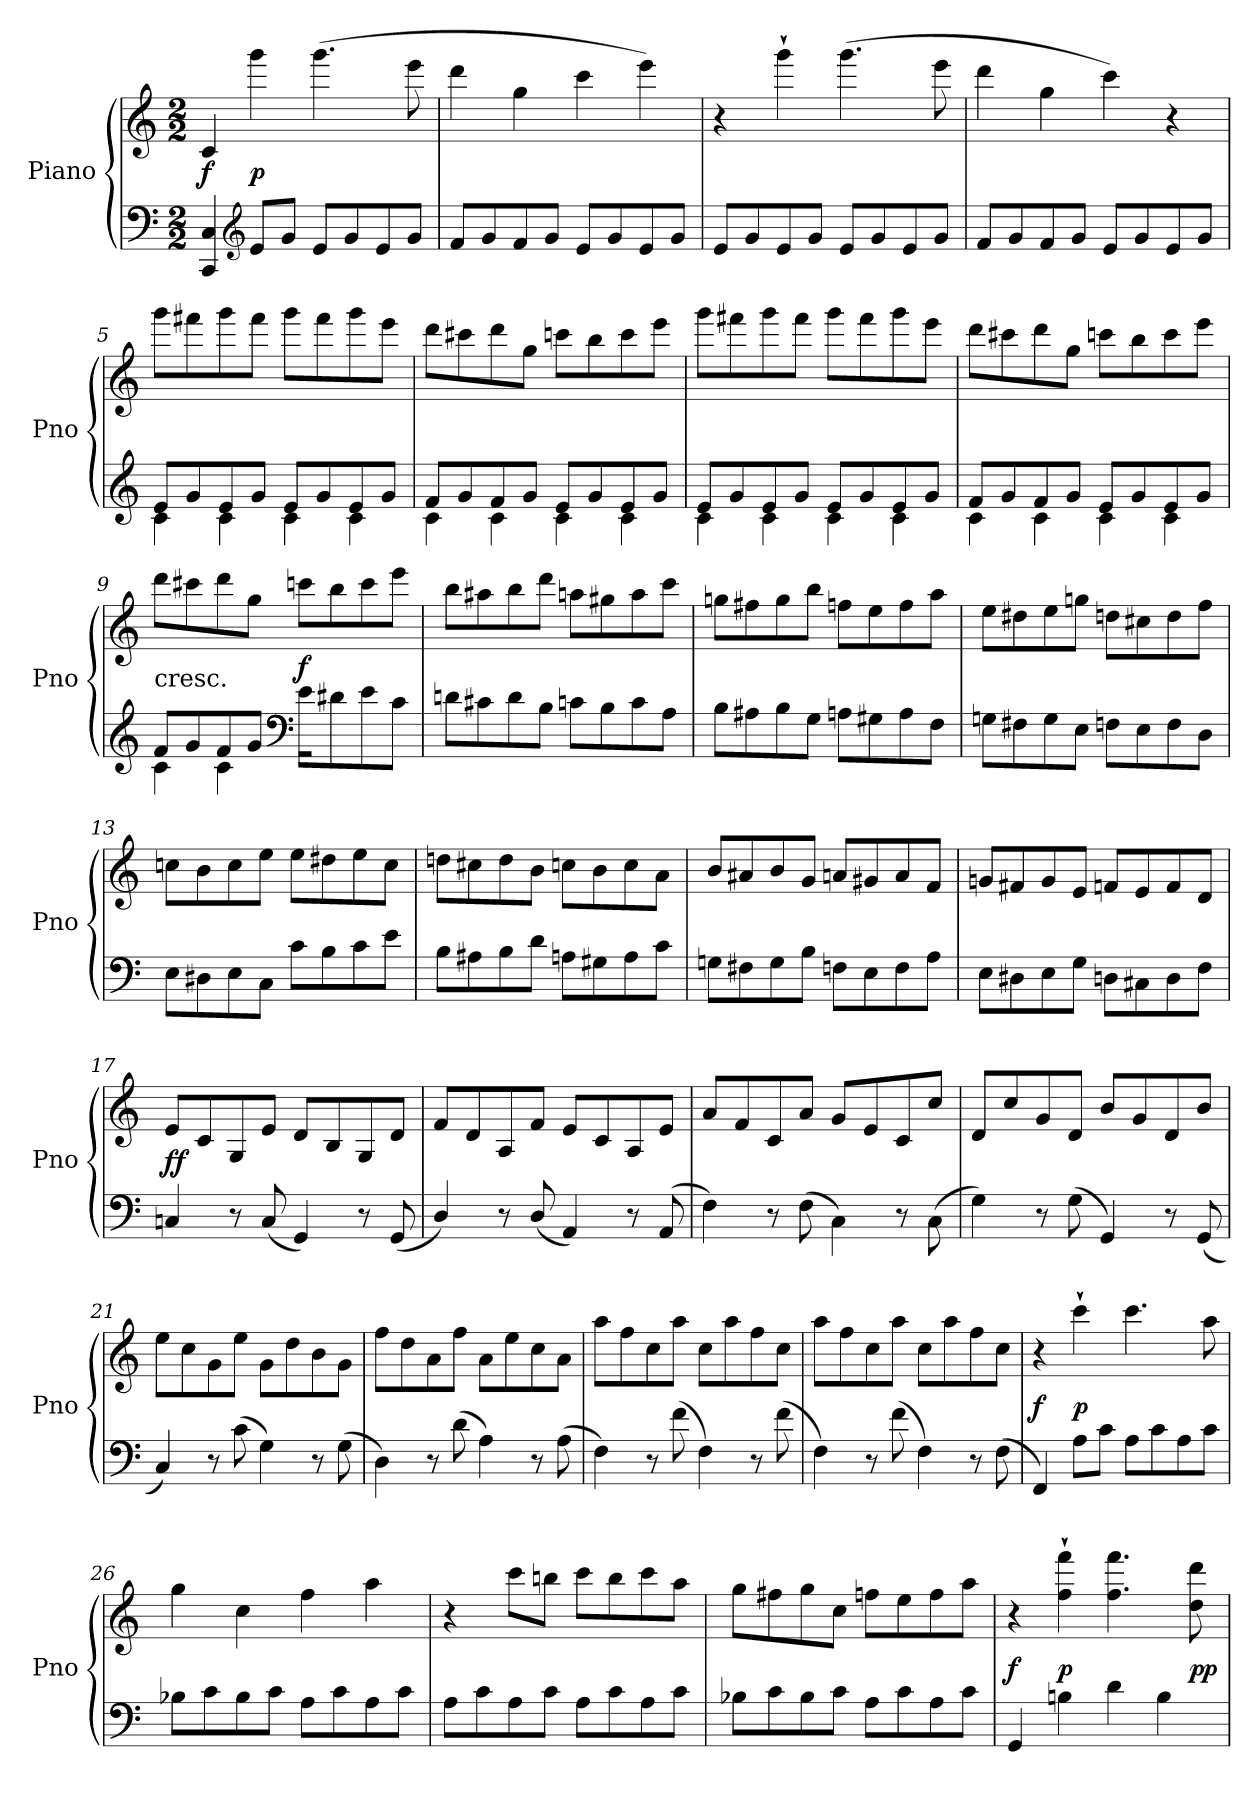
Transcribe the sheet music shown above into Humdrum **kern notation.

**kern	**kern	**dynam
*part1	*part1	*part1
*staff2	*staff1	*staff1/2
*I"Piano	*	*
*I'Pno	*	*
*clefF4	*clefG2	*
*k[]	*k[]	*
*C:	*C:	*
*M2/2	*M2/2	*
*MM220	*MM220	*
=1	=1	=1
4CC/ 4C/	4c/	f
*clefG2	*	*
8e/L	4ggg\	p
8g/J	.	.
8e/L	(4.ggg\	.
8g/	.	.
8e/	.	.
8g/J	8eee\	.
=2	=2	=2
8f/L	4ddd\	.
8g/	.	.
8f/	4gg\	.
8g/J	.	.
8e/L	4ccc\	.
8g/	.	.
8e/	4eee\)	.
8g/J	.	.
=3	=3	=3
8e/L	4r	.
8g/	.	.
8e/	4ggg`\	.
8g/J	.	.
8e/L	(4.ggg\	.
8g/	.	.
8e/	.	.
8g/J	8eee\	.
=4	=4	=4
8f/L	4ddd\	.
8g/	.	.
8f/	4gg\	.
8g/J	.	.
8e/L	4ccc\)	.
8g/	.	.
8e/	4r	.
8g/J	.	.
=5	=5	=5
*^	*	*
8e/L	4c\	8ggg\L	.
8g/	.	8fff#X\	.
8e/	4c\	8ggg\	.
8g/J	.	8fff#\J	.
8e/L	4c\	8ggg\L	.
8g/	.	8fff#\	.
8e/	4c\	8ggg\	.
8g/J	.	8eee\J	.
=6	=6	=6	=6
8f/L	4c\	8ddd\L	.
8g/	.	8ccc#X\	.
8f/	4c\	8ddd\	.
8g/J	.	8gg\J	.
8e/L	4c\	8cccn\L	.
8g/	.	8bb\	.
8e/	4c\	8ccc\	.
8g/J	.	8eee\J	.
=7	=7	=7	=7
8e/L	4c\	8ggg\L	.
8g/	.	8fff#X\	.
8e/	4c\	8ggg\	.
8g/J	.	8fff#\J	.
8e/L	4c\	8ggg\L	.
8g/	.	8fff#\	.
8e/	4c\	8ggg\	.
8g/J	.	8eee\J	.
=8	=8	=8	=8
8f/L	4c\	8ddd\L	.
8g/	.	8ccc#X\	.
8f/	4c\	8ddd\	.
8g/J	.	8gg\J	.
8e/L	4c\	8cccn\L	.
8g/	.	8bb\	.
8e/	4c\	8ccc\	.
8g/J	.	8eee\J	.
=9	=9	=9	=9
!	!	!LO:TX:c:t=cresc.	!
4c\	8f/L	8ddd\L	.
.	8g/	8ccc#X\	.
4c\	8f/	8ddd\	.
.	8g/J	8gg\J	.
*clefF4	*	*	*
8e\L	2r	8cccn\L	f
8d#X\	.	8bb\	.
8e\	.	8ccc\	.
8c\J	.	8eee\J	.
*v	*v	*	*
=10	=10	=10
8dn\L	8bb\L	.
8c#X\	8aa#X\	.
8d\	8bb\	.
8B\J	8ddd\J	.
8cn\L	8aan\L	.
8B\	8gg#X\	.
8c\	8aa\	.
8A\J	8ccc\J	.
=11	=11	=11
8B\L	8ggn\L	.
8A#X\	8ff#X\	.
8B\	8gg\	.
8G\J	8bb\J	.
8An\L	8ffn\L	.
8G#X\	8ee\	.
8A\	8ff\	.
8F\J	8aa\J	.
=12	=12	=12
8Gn\L	8ee\L	.
8F#X\	8dd#X\	.
8G\	8ee\	.
8E\J	8ggn\J	.
8Fn\L	8ddn\L	.
8E\	8cc#X\	.
8F\	8dd\	.
8D\J	8ff\J	.
=13	=13	=13
8E\L	8ccn\L	.
8D#X\	8b\	.
8E\	8cc\	.
8C\J	8ee\J	.
8c\L	8ee\L	.
8B\	8dd#X\	.
8c\	8ee\	.
8e\J	8cc\J	.
=14	=14	=14
8B\L	8ddn\L	.
8A#X\	8cc#X\	.
8B\	8dd\	.
8d\J	8b\J	.
8An\L	8ccn\L	.
8G#X\	8b\	.
8A\	8cc\	.
8c\J	8a\J	.
=15	=15	=15
8Gn\L	8b/L	.
8F#X\	8a#X/	.
8G\	8b/	.
8B\J	8g/J	.
8Fn\L	8an/L	.
8E\	8g#X/	.
8F\	8a/	.
8A\J	8f/J	.
=16	=16	=16
8E\L	8gn/L	.
8D#X\	8f#X/	.
8E\	8g/	.
8G\J	8e/J	.
8Dn\L	8fn/L	.
8C#X\	8e/	.
8D\	8f/	.
8F\J	8d/J	.
=17	=17	=17
4Cn/	8e/L	ff
.	8c/	.
8r	8G/	.
(8C/	8e/J	.
4GG/)	8d/L	.
.	8B/	.
8r	8G/	.
(8GG/	8d/J	.
=18	=18	=18
4D/)	8f/L	.
.	8d/	.
8r	8A/	.
(8D/	8f/J	.
4AA/)	8e/L	.
.	8c/	.
8r	8A/	.
(8AA/	8e/J	.
=19	=19	=19
4F\)	8a/L	.
.	8f/	.
8r	8c/	.
(8F\	8a/J	.
4C\)	8g/L	.
.	8e/	.
8r	8c/	.
(8C\	8cc/J	.
=20	=20	=20
4G\)	8d/L	.
.	8cc/	.
8r	8g/	.
(8G\	8d/J	.
4GG/)	8b/L	.
.	8g/	.
8r	8d/	.
(8GG/	8b/J	.
=21	=21	=21
4C/)	8ee\L	.
.	8cc\	.
8r	8g\	.
(8c\	8ee\J	.
4G\)	8g\L	.
.	8dd\	.
8r	8b\	.
(8G\	8g\J	.
=22	=22	=22
4D\)	8ff\L	.
.	8dd\	.
8r	8a\	.
(8d\	8ff\J	.
4A\)	8a\L	.
.	8ee\	.
8r	8cc\	.
(8A\	8a\J	.
=23	=23	=23
4F\)	8aa\L	.
.	8ff\	.
8r	8cc\	.
(8f\	8aa\J	.
4F\)	8cc\L	.
.	8aa\	.
8r	8ff\	.
(8f\	8cc\J	.
=24	=24	=24
4F\)	8aa\L	.
.	8ff\	.
8r	8cc\	.
(8f\	8aa\J	.
4F\)	8cc\L	.
.	8aa\	.
8r	8ff\	.
(8F\	8cc\J	.
=25	=25	=25
4FF/)	4r	f
8A\L	4ccc`\	p
8c\J	.	.
8A\L	4.ccc\	.
8c\	.	.
8A\	.	.
8c\J	8aa\	.
=26	=26	=26
8B-X\L	4gg\	.
8c\	.	.
8B-\	4cc\	.
8c\J	.	.
8A\L	4ff\	.
8c\	.	.
8A\	4aa\	.
8c\J	.	.
=27	=27	=27
8A\L	4r	.
8c\	.	.
8A\	8ccc\L	.
8c\J	8bbn\J	.
8A\L	8ccc\L	.
8c\	8bb\	.
8A\	8ccc\	.
8c\J	8aa\J	.
=28	=28	=28
8B-X\L	8gg\L	.
8c\	8ff#X\	.
8B-\	8gg\	.
8c\J	8cc\J	.
8A\L	8ffn\L	.
8c\	8ee\	.
8A\	8ff\	.
8c\J	8aa\J	.
=29	=29	=29
4GG/	4r	f
4Bn\	4ff`\ 4fff`\	p
4d\	4.ff\ 4.fff\	.
4B\	.	.
.	8dd\ 8ddd\	pp
=	=	=
*-	*-	*-
